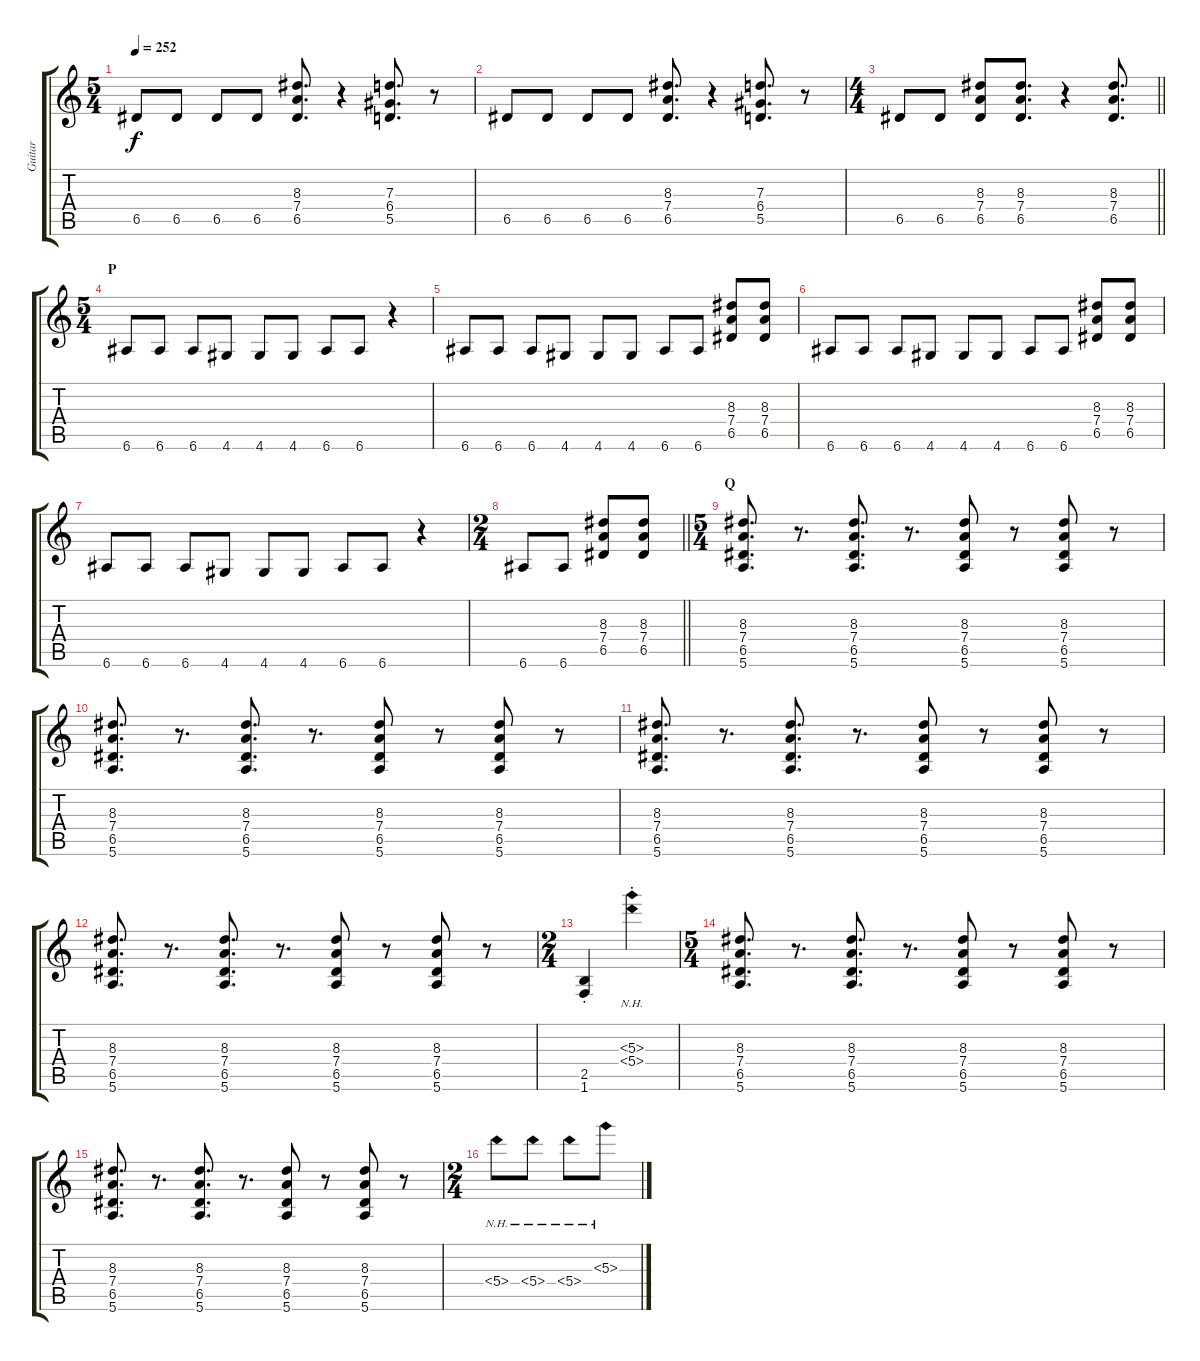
\track ("Guitar" "Guitar") {instrument distortionguitar}
\staff {score tabs}
\tuning (E4 B3 G3 D3 A2 E2) {hide}
\ts (5 4)
\tempo 252
\clef g2
\ks c
6.5.8{dy f} 6.5.8 6.5.8 6.5.8 (8.3 7.4 6.5).8{d} r.4 (7.3 6.4 5.5).8{d} r.8 |
6.5.8 6.5.8 6.5.8 6.5.8 (8.3 7.4 6.5).8{d} r.4 (7.3 6.4 5.5).8{d} r.8 |
\ts (4 4)
\barLineRight lightlight
6.5.8 6.5.8 (8.3 7.4 6.5).8 (8.3 7.4 6.5).8{d} r.4 (8.3 7.4 6.5).8{d} |
\ts (5 4)
\section ("" "P")
6.6.8 6.6.8 6.6.8 4.6.8 4.6.8 4.6.8 6.6.8 6.6.8 r.4 |
6.6.8 6.6.8 6.6.8 4.6.8 4.6.8 4.6.8 6.6.8 6.6.8 (8.3 7.4 6.5).8 (8.3 7.4 6.5).8 |
6.6.8 6.6.8 6.6.8 4.6.8 4.6.8 4.6.8 6.6.8 6.6.8 (8.3 7.4 6.5).8 (8.3 7.4 6.5).8 |
6.6.8 6.6.8 6.6.8 4.6.8 4.6.8 4.6.8 6.6.8 6.6.8 r.4 |
\ts (2 4)
\barLineRight lightlight
6.6.8 6.6.8 (8.3 7.4 6.5).8 (8.3 7.4 6.5).8 |
\ts (5 4)
\section ("" "Q")
(8.3 7.4 6.5 5.6).8{d} r.8{d} (8.3 7.4 6.5 5.6).8{d} r.8{d} (8.3 7.4 6.5 5.6).8 r.8 (8.3 7.4 6.5 5.6).8 r.8 |
(8.3 7.4 6.5 5.6).8{d} r.8{d} (8.3 7.4 6.5 5.6).8{d} r.8{d} (8.3 7.4 6.5 5.6).8 r.8 (8.3 7.4 6.5 5.6).8 r.8 |
(8.3 7.4 6.5 5.6).8{d} r.8{d} (8.3 7.4 6.5 5.6).8{d} r.8{d} (8.3 7.4 6.5 5.6).8 r.8 (8.3 7.4 6.5 5.6).8 r.8 |
(8.3 7.4 6.5 5.6).8{d} r.8{d} (8.3 7.4 6.5 5.6).8{d} r.8{d} (8.3 7.4 6.5 5.6).8 r.8 (8.3 7.4 6.5 5.6).8 r.8 |
\ts (2 4)
(2.5{st} 1.6{st}).4 (5.3{nh st} 5.4{nh st}).4 |
\ts (5 4)
(8.3 7.4 6.5 5.6).8{d} r.8{d} (8.3 7.4 6.5 5.6).8{d} r.8{d} (8.3 7.4 6.5 5.6).8 r.8 (8.3 7.4 6.5 5.6).8 r.8 |
(8.3 7.4 6.5 5.6).8{d} r.8{d} (8.3 7.4 6.5 5.6).8{d} r.8{d} (8.3 7.4 6.5 5.6).8 r.8 (8.3 7.4 6.5 5.6).8 r.8 |
\ts (2 4)
5.4{nh}.8 5.4{nh}.8 5.4{nh}.8 5.3{nh}.8
